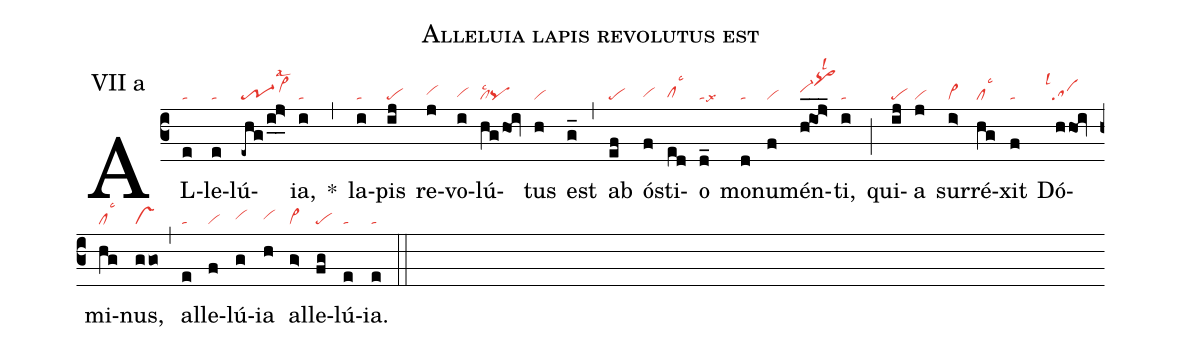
name: Alleluia lapis revolutus est;
annotation: VII a;
mode: 7;
nabc-lines: 1;
%%
(c3)
AL(e|ta)le(e|ta)lú(-ehg/i_0j>_0|tr-1vi>hilsal2)ia,(i|ta) *(,)
la(i|ta)pis(ij|pe) re(j|vihh)vo(i|vihg)lú(hg/hOi|cllsc2pq)tus(h|vi) est(g_) (,)
ab(ef|pe) ó(f|vihg)sti(ed|clhglsc3)o(d_|talsx6) mo(d|ta)nu(f|vi)mén(h_!io_j>_|vi-hipq>hllsl2)ti,(i|ta) (;)
qui(ij|pe)a(j|vi) sur(i>|vi>)ré(hg|cllsc3)xit(f|ta) Dó(hhOi|```salsl1)mi(hg|cllsc3)nus,(ggo|vs) (,)
al(e|ta)le(f|vi)lú(g|vihh)ia(h|vihh) al(g>|vi>)le(fg|pe)lú(e|ta)ia.(e|ta) (::)
